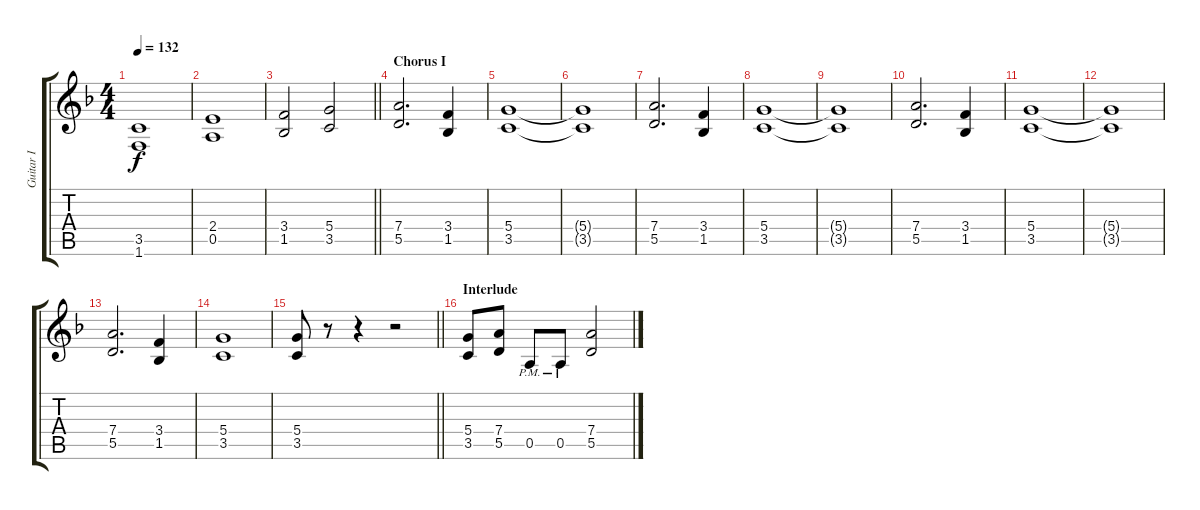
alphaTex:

\track ("Guitar I" "Guitar I") {instrument distortionguitar}
\staff {score tabs}
\tuning (E4 B3 G3 D3 A2 E2) {hide}
\ts (4 4)
\tempo 132
\clef g2
\ks dminor
(3.5 1.6).1{dy f} |
(2.4 0.5).1 |
\barLineRight lightlight
(3.4 1.5).2 (5.4 3.5).2 |
\section ("" "Chorus I")
(7.4 5.5).2{d} (3.4 1.5).4 |
(5.4 3.5).1 |
(5.4{t} 3.5{t}).1 |
(7.4 5.5).2{d} (3.4 1.5).4 |
(5.4 3.5).1 |
(5.4{t} 3.5{t}).1 |
(7.4 5.5).2{d} (3.4 1.5).4 |
(5.4 3.5).1 |
(5.4{t} 3.5{t}).1 |
(7.4 5.5).2{d} (3.4 1.5).4 |
(5.4 3.5).1 |
\barLineRight lightlight
(5.4 3.5).8 r.8 r.4 r.2 |
\section ("" "Interlude")
(5.4 3.5).8 (7.4 5.5).8 0.5{pm}.8 0.5{pm}.8 (7.4 5.5).2
